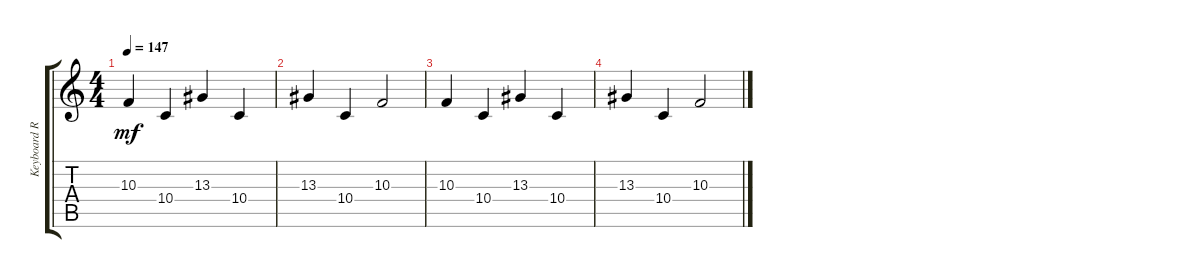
\track ("Keyboard Rythem" "Keyboard R") {instrument stringensemble2}
\staff {score tabs}
\tuning (E4 B3 G3 D3 A2 E2) {hide}
\ts (4 4)
\tempo 147
\clef g2
\ks c
10.3.4{dy mf volume 7} 10.4.4 13.3.4 10.4.4 |
13.3.4{volume 6} 10.4.4 10.3.2 |
10.3.4{volume 5} 10.4.4 13.3.4 10.4.4 |
13.3.4{volume 3} 10.4.4 10.3.2
